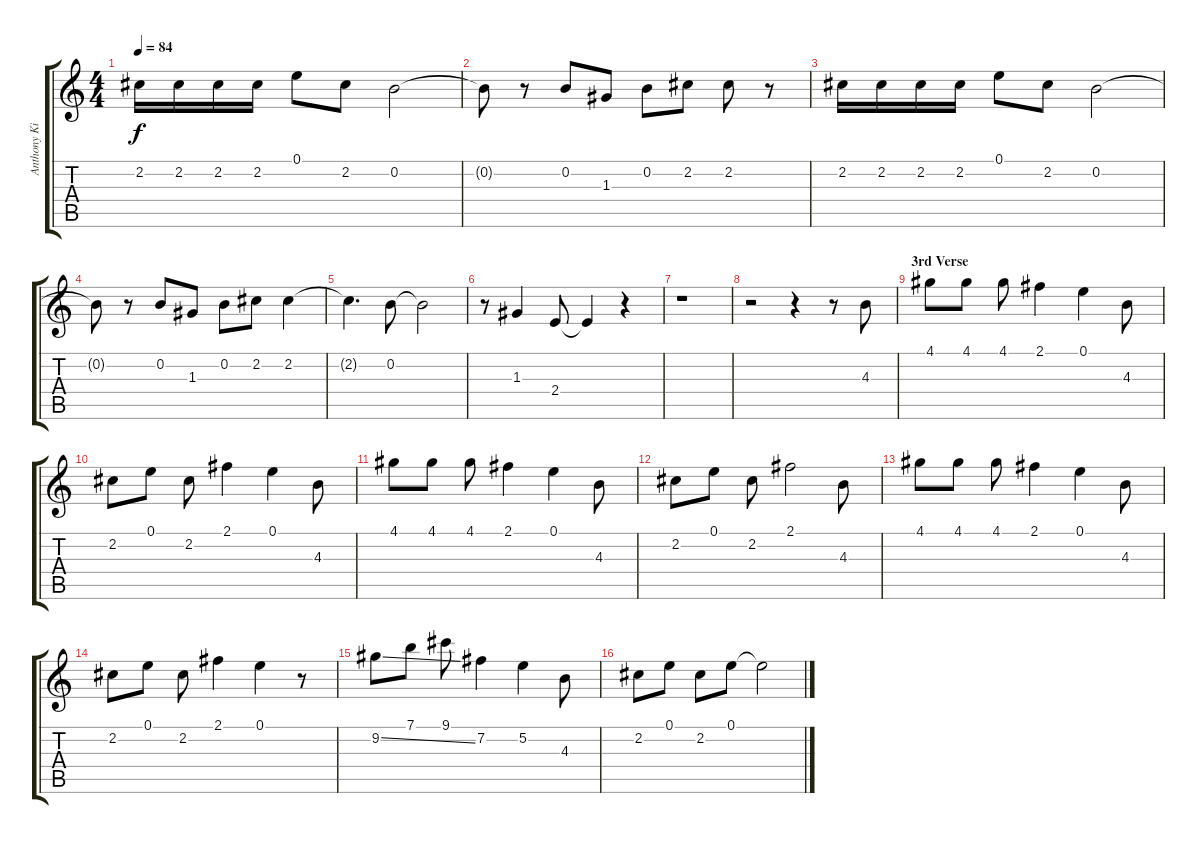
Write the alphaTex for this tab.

\track ("Anthony Kiedis - Vocals" "Anthony Ki") {instrument contrabass}
\staff {score tabs}
\tuning (E4 B3 G3 D3 A2 E2) {hide}
\ts (4 4)
\tempo 84
\clef g2
\ks c
2.2.16{dy f} 2.2.16 2.2.16 2.2.16 0.1.8 2.2.8 0.2.2 |
0.2{t}.8 r.8 0.2.8 1.3.8 0.2.8 2.2.8 2.2.8 r.8 |
2.2.16 2.2.16 2.2.16 2.2.16 0.1.8 2.2.8 0.2.2 |
0.2{t}.8 r.8 0.2.8 1.3.8 0.2.8 2.2.8 2.2.4 |
2.2{t}.4{d} 0.2.8 0.2{t}.2 |
r.8 1.3.4 2.4.8 2.4{t}.4 r.4 |
r.1 |
r.2 r.4 r.8 4.3.8 |
\section ("" "3rd Verse")
4.1.8 4.1.8 4.1.8 2.1.4 0.1.4 4.3.8 |
2.2.8 0.1.8 2.2.8 2.1.4 0.1.4 4.3.8 |
4.1.8 4.1.8 4.1.8 2.1.4 0.1.4 4.3.8 |
2.2.8 0.1.8 2.2.8 2.1.2 4.3.8 |
4.1.8 4.1.8 4.1.8 2.1.4 0.1.4 4.3.8 |
2.2.8 0.1.8 2.2.8 2.1.4 0.1.4 r.8 |
9.2{ss}.8 7.1.8 9.1.8 7.2.4 5.2.4 4.3.8 |
2.2.8 0.1.8 2.2.8 0.1.8 0.1{t}.2
